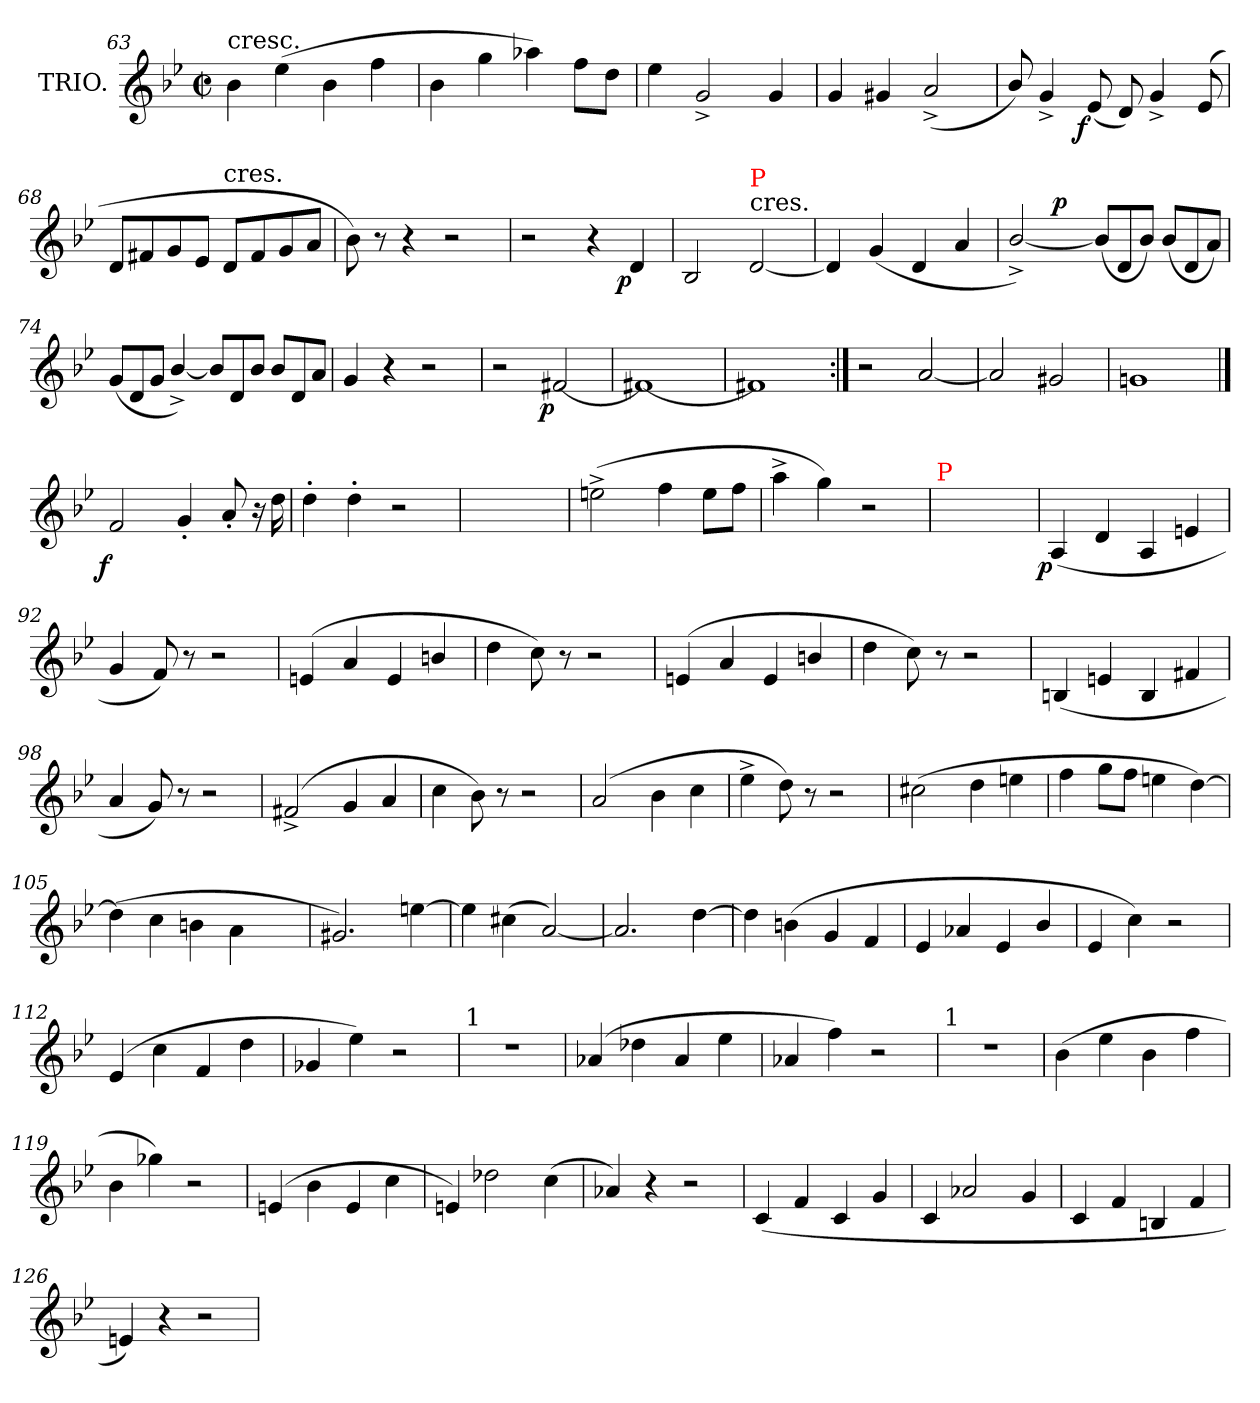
**kern	**dynam
*part1	*part1
*staff1	*staff1
*I" TRIO.	*
*clefG2	*
*k[b-e-]	*
*g:	*
*M2/2	*
*met(c|)	*
=63	=63
!LO:TX:t=cresc.	!
4b-	.
(>4ee-	.
4b-	.
4ff	.
=64	=64
4b-	.
4gg	.
4aa-X)	.
8ffL	.
8ddJ	.
=65	=65
4ee-	.
2g^<	.
4g	.
=66	=66
4g	.
4g#X	.
(<2a^<	.
=67	=67
8b-/)	.
4g^<	.
!	!LO:DY:rj
(<8e-	f
8d)	.
4g^<	.
(>8e-	.
=68	=68
8dL	.
8f#X	.
8g	.
8e-J	.
!LO:TX:t=cres.	!
8dL	.
8f#	.
8g	.
8aJ	.
=69	=69
8b-)	.
8r	.
4r	.
2r	.
=70	=70
2r	.
4r	.
!	!LO:DY:rj
4d	p
=71	=71
2B-	.
!LO:TX:a:t=cres.	!
!LO:TX:a:color=red:t=P	!
[2d	.
=72	=72
4d]	.
(<4g	.
4d	.
4a	.
=73	=73
*^	*
[2b-^</)	4ryy	.
!	!	!LO:DY:a
.	2.ryy	p
*Xtuplet	*	*
(<12b-L]	.	.
12d	.	.
12b-J)	.	.
(<12b-L	.	.
12d	.	.
12aJ)	.	.
*v	*v	*
=74	=74
(<12gL	.
12d	.
12gJ	.
[4b-^>/)	.
12b-L]	.
12d	.
12b-J	.
12b-L	.
12d	.
12aJ	.
=75	=75
4g	.
4r	.
2r	.
=76	=76
2r	.
!	!LO:DY:rj
[2f#X	p
=77	=77
1f#X_	.
=78	=78
1f#X]	.
=79:|!	=79:|!
2r	.
[2a	.
=80	=80
2a]	.
2g#X	.
=81	=81
1gn	.
==	==
!	!LO:DY:rj
2f	f
4g'<	.
8a'<	.
16r	.
16dd	.
=83	=83
4dd'>	.
4dd'>	.
2r	.
=84	=84
1ryy	.
=86	=86
(>2een^<	.
4ff	.
8eeL	.
8ffJ	.
=87	=87
4aa^<	.
4gg)	.
2r	.
=88	=88
!LO:TX:a:color=red:t=P	!
1ryy	.
=91	=91
!	!LO:DY:rj
(>4A	p
4d	.
4A	.
4en	.
=92	=92
4g	.
8f)	.
8r	.
2r	.
=93	=93
(>4en	.
4a	.
4e	.
4bn/	.
=94	=94
4dd	.
8cc)	.
8r	.
2r	.
=95	=95
(>4en	.
4a	.
4e	.
4bn/	.
=96	=96
4dd	.
8cc)	.
8r	.
2r	.
=97	=97
(>4Bn	.
4en	.
4B	.
4f#X	.
=98	=98
4a	.
8g)	.
8r	.
2r	.
=99	=99
(>2f#X^<	.
4g	.
4a	.
=100	=100
4cc	.
8b-)	.
8r	.
2r	.
=101	=101
(2a	.
4b-	.
4cc	.
=102	=102
4ee-^<	.
8dd)	.
8r	.
2r	.
=103	=103
(>2cc#X	.
4dd	.
4een	.
=104	=104
4ff	.
8ggL	.
8ffJ	.
4een	.
[4dd)	.
=105	=105
(>4dd]	.
4cc	.
4bn	.
4a\	.
4ryy	.
=106	=106
2.g#X)	.
[4een	.
=107	=107
4een]	.
(>4cc#X	.
[2a)	.
=108	=108
2.a]	.
[4dd	.
=109	=109
4dd]	.
(>4bn	.
4g	.
4f	.
=110	=110
4e-	.
4a-X	.
4e-	.
4b-/	.
=111	=111
4e-	.
4cc)	.
2r	.
=112	=112
(>4e-	.
4cc	.
4f	.
4dd	.
=113	=113
4g-X	.
4ee-)	.
2r	.
=114	=114
!LO:TX:a:t=1	!
1rdd	.
=115	=115
(>4a-X	.
4dd-X	.
4a-	.
4ee-	.
=116	=116
4a-X	.
4ff)	.
2r	.
=117	=117
!LO:TX:a:t=1	!
1rdd	.
=118	=118
(>4b-	.
4ee-	.
4b-	.
4ff	.
=119	=119
4b-	.
4gg-X)	.
2r	.
=120	=120
(>4en	.
4b-	.
4e	.
4cc	.
=121	=121
4en)	.
2dd-X	.
(>4cc	.
=122	=122
4a-X)	.
4r	.
2r	.
=123	=123
(<4c	.
4f	.
4c	.
4g	.
=124	=124
4c	.
2a-X	.
4g	.
=125	=125
4c	.
4f	.
4Bn	.
4f	.
=126	=126
4en)	.
4r	.
2r	.
=	=
*-	*-
